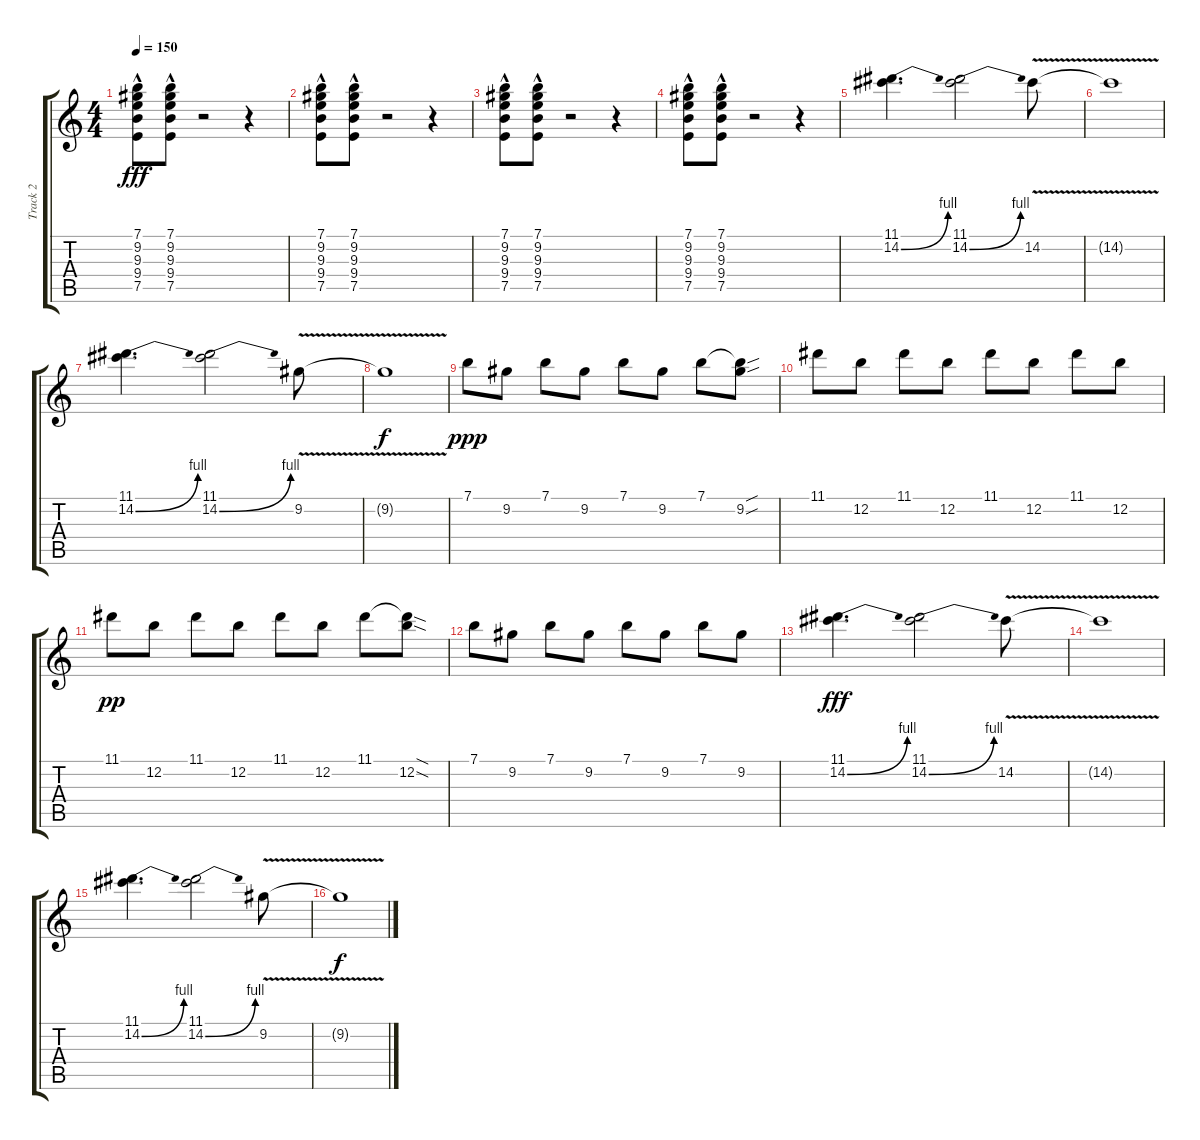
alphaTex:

\track ("Track 2" "Track 2") {instrument distortionguitar}
\staff {score tabs}
\tuning (E4 B3 G3 D3 A2 E2) {hide}
\ts (4 4)
\tempo 150
\clef g2
\ks c
(7.1 9.2 9.3{hac} 9.4{hac} 7.5{hac}).8{dy fff} (7.1 9.2 9.3{hac} 9.4{hac} 7.5{hac}).8 r.2 r.4 |
(7.1 9.2 9.3{hac} 9.4{hac} 7.5{hac}).8 (7.1 9.2 9.3{hac} 9.4{hac} 7.5{hac}).8 r.2 r.4 |
(7.1 9.2 9.3{hac} 9.4{hac} 7.5{hac}).8 (7.1 9.2 9.3{hac} 9.4{hac} 7.5{hac}).8 r.2 r.4 |
(7.1 9.2 9.3{hac} 9.4{hac} 7.5{hac}).8 (7.1 9.2 9.3{hac} 9.4{hac} 7.5{hac}).8 r.2 r.4 |
(11.1 14.2{be (bend 0 0 60 4)}).4{d} (11.1 14.2{be (bend 0 0 60 4)}).2 14.2{v}.8 |
14.2{t}.1 |
(11.1 14.2{be (bend 0 0 60 4)}).4{d} (11.1 14.2{be (bend 0 0 60 4)}).2 9.2{v}.8 |
9.2{t}.1{dy f} |
7.1.8{dy ppp} 9.2.8 7.1.8 9.2.8 7.1.8 9.2.8 7.1.8 (7.1{sou t} 9.2{sou}).8 |
11.1.8 12.2.8 11.1.8 12.2.8 11.1.8 12.2.8 11.1.8 12.2.8 |
11.1.8{dy pp} 12.2.8 11.1.8 12.2.8 11.1.8 12.2.8 11.1.8 (11.1{sod t} 12.2{sod}).8 |
7.1.8 9.2.8 7.1.8 9.2.8 7.1.8 9.2.8 7.1.8 9.2.8 |
(11.1 14.2{be (bend 0 0 60 4)}).4{d dy fff} (11.1 14.2{be (bend 0 0 60 4)}).2 14.2{v}.8 |
14.2{t}.1 |
(11.1 14.2{be (bend 0 0 60 4)}).4{d} (11.1 14.2{be (bend 0 0 60 4)}).2 9.2{v}.8 |
9.2{t}.1{dy f}
